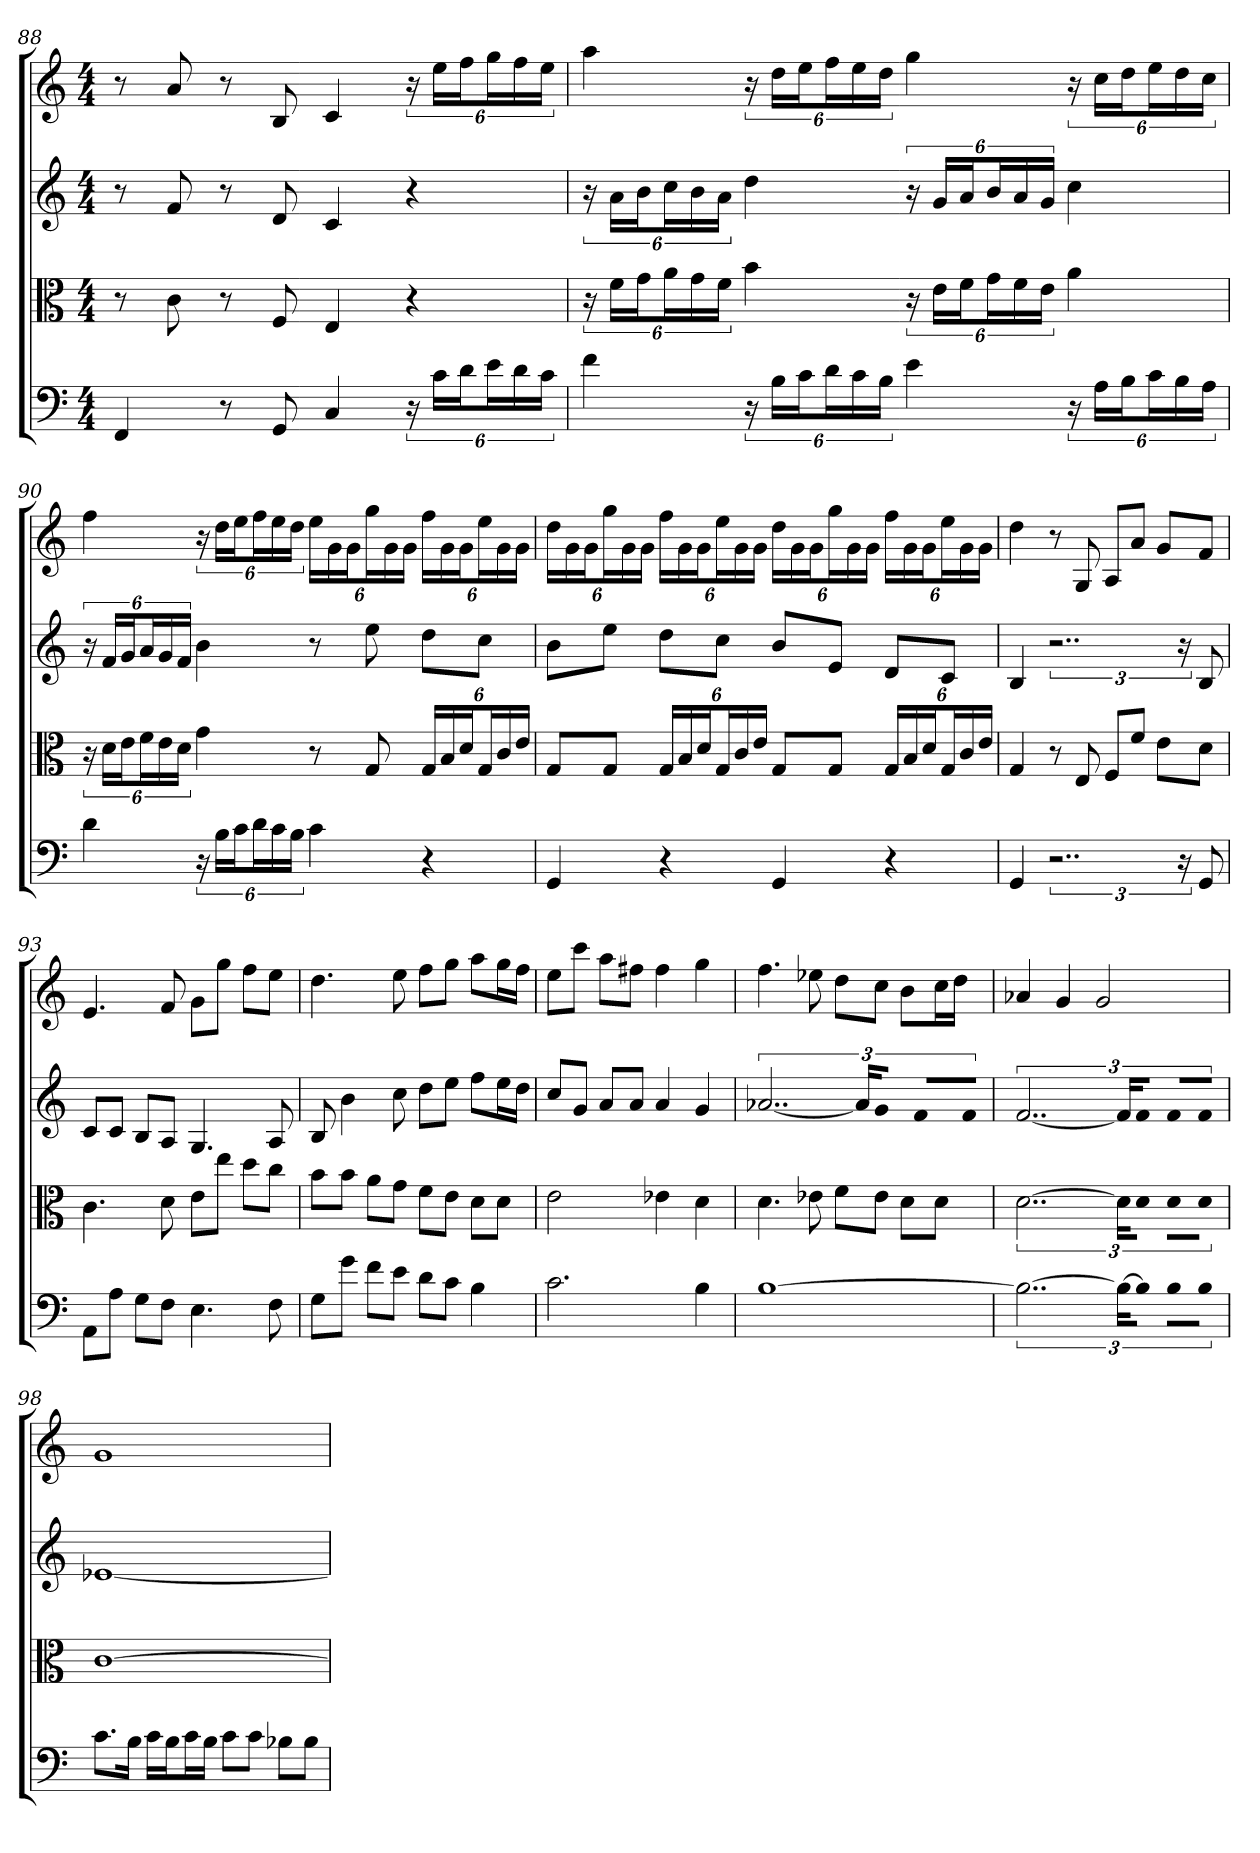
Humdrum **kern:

**kern	**kern	**kern	**kern
*part4	*part3	*part2	*part1
*staff4	*staff3	*staff2	*staff1
*clefF4	*clefC3	*	*
*k[]	*k[]	*k[]	*k[]
*C:	*C:	*C:	*C:
*M4/4	*M4/4	*M4/4	*M4/4
=88	=88	=88	=88
4FF	8r	8r	8r
.	8c	8f	8a
8r	8r	8r	8r
8GG	8F	8d	8B
4C	4E	4c	4c
24r	4r	4r	24r
24c\LL	.	.	24eeLL
24d\J	.	.	24ffJ
24e\L	.	.	24ggL
24d\	.	.	24ff
24c\JJ	.	.	24eeJJ
=89	=89	=89	=89
4f	24r	24r	4aa
.	24f\LL	24aLL	.
.	24g\J	24bJ	.
.	24a\L	24ccL	.
.	24g\	24b	.
.	24f\JJ	24aJJ	.
24r	4b	4dd	24r
24B\LL	.	.	24ddLL
24c\J	.	.	24eeJ
24d\L	.	.	24ffL
24c\	.	.	24ee
24B\JJ	.	.	24ddJJ
4e	24r	24r	4gg
.	24e\LL	24gLL	.
.	24f\J	24aJ	.
.	24g\L	24bL	.
.	24f\	24a	.
.	24e\JJ	24gJJ	.
24r	4a	4cc	24r
24A\LL	.	.	24ccLL
24B\J	.	.	24ddJ
24c\L	.	.	24eeL
24B\	.	.	24dd
24A\JJ	.	.	24ccJJ
=90	=90	=90	=90
4d	24r	24r	4ff
.	24d\LL	24fLL	.
.	24e\J	24gJ	.
.	24f\L	24aL	.
.	24e\	24g	.
.	24d\JJ	24fJJ	.
24r	4g	4b	24r
24B\LL	.	.	24ddLL
24c\J	.	.	24eeJ
24d\L	.	.	24ffL
24c\	.	.	24ee
24B\JJ	.	.	24ddJJ
4c	8r	8r	24eeLL
.	.	.	24g
.	.	.	24gJ
.	8G	8ee	24ggL
.	.	.	24g
.	.	.	24gJJ
4r	24G/LL	8ddL	24ffLL
.	24B/	.	24g
.	24d/J	.	24gJ
.	24G/L	8ccJ	24eeL
.	24c/	.	24g
.	24e/JJ	.	24gJJ
=91	=91	=91	=91
4GG	8G/L	8bL	24ddLL
.	.	.	24g
.	.	.	24gJ
.	8G/J	8eeJ	24ggL
.	.	.	24g
.	.	.	24gJJ
4r	24G/LL	8ddL	24ffLL
.	24B/	.	24g
.	24d/J	.	24gJ
.	24G/L	8ccJ	24eeL
.	24c/	.	24g
.	24e/JJ	.	24gJJ
4GG	8G/L	8bL	24ddLL
.	.	.	24g
.	.	.	24gJ
.	8G/J	8eJ	24ggL
.	.	.	24g
.	.	.	24gJJ
4r	24G/LL	8dL	24ffLL
.	24B/	.	24g
.	24d/J	.	24gJ
.	24G/L	8cJ	24eeL
.	24c/	.	24g
.	24e/JJ	.	24gJJ
=92	=92	=92	=92
4GG	4G	4B	4dd
3..r	8r	3..r	8r
.	8E	.	8G
.	8F/L	.	8AL
.	8f/J	.	8aJ
.	8e\L	.	8gL
24r	.	24r	.
8GG	8d\J	8B	8fJ
=93	=93	=93	=93
8AA\L	4.c	8cL	4.e
8A\J	.	8cJ	.
8G\L	.	8BL	.
8F\J	8d	8AJ	8f
4.E	8e\L	4.G	8gL
.	8ee\J	.	8ggJ
.	8dd\L	.	8ffL
8F	8cc\J	8A	8eeJ
=94	=94	=94	=94
8G\L	8b\L	8B	4.dd
8g\J	8b\J	4b	.
8f\L	8a\L	.	.
8e\J	8g\J	8cc	8ee
8d\L	8f\L	8ddL	8ffL
8c\J	8e\J	8eeJ	8ggJ
4B	8d\L	8ffL	8aaL
.	8d\J	16eeL	16ggL
.	.	16ddJJ	16ffJJ
=95	=95	=95	=95
2.c	2e	8ccL	8eeL
.	.	8gJ	8cccJ
.	.	8aL	8aaL
.	.	8aJ	8ff#XJ
.	4e-X	4a	4ff#
4B	4d	4g	4gg
=96	=96	=96	=96
[1B	4.d	[3..a-X	4.ff
.	8e-X	.	8ee-X
.	8f\L	.	8ddL
.	.	24a-KL]	.
.	8e-\J	8gJ	8ccJ
.	8d\L	8fL	8bL
.	8d\J	8fJ	16ccL
.	.	.	16ddJJ
=97	=97	=97	=97
3..B_	[3..d	[3..f	4a-X
.	.	.	4g
.	.	.	2g
24B\KL_	24d\KL]	24fKL]	.
8B\J]	8d\J	8fJ	.
8B\L	8d\L	8fL	.
8B\J	8d\J	8fJ	.
=98	=98	=98	=98
8.c\L	[1c	[1e-X	1g
16B\Jk	.	.	.
16c\LL	.	.	.
16B\J	.	.	.
16c\L	.	.	.
16B\JJ	.	.	.
8c\L	.	.	.
8c\J	.	.	.
8B-X\L	.	.	.
8B-\J	.	.	.
=	=	=	=
*-	*-	*-	*-
